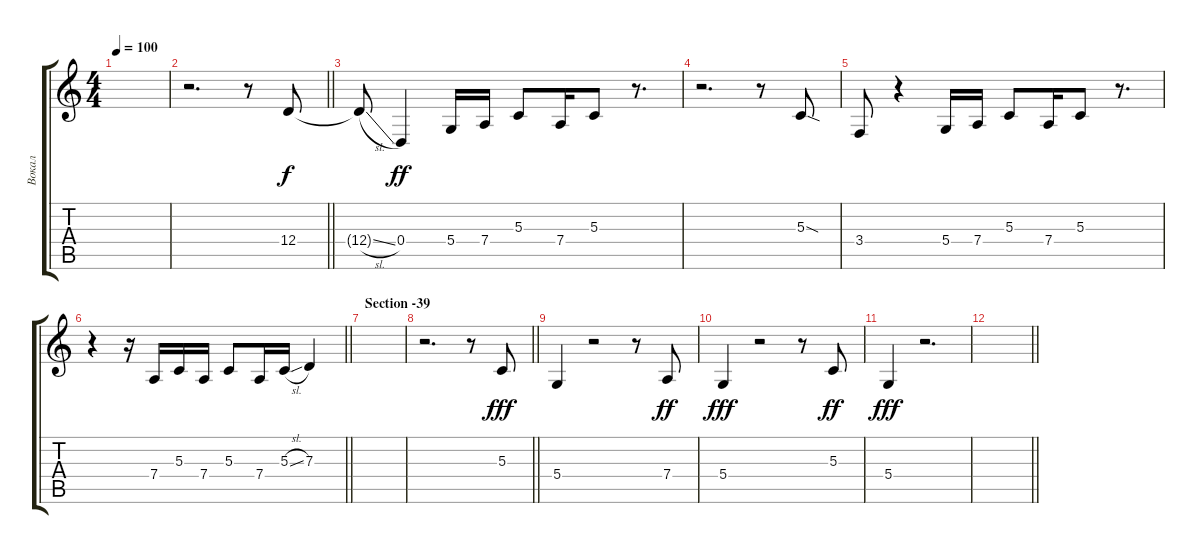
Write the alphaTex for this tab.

\track ("Вокал" "Вокал") {instrument altosax}
\staff {score tabs}
\tuning (E4 B3 G3 D3 A2 D2) {hide}
\ts (4 4)
\tempo 100
\clef g2
\ks c
|
\barLineRight lightlight
r.2{d} r.8 12.4.8 |
12.4{sl t}.8{dy f} 0.4.4{dy ff} 5.4.16 7.4.16 5.3.8 7.4.16 5.3.8 r.8{d} |
r.2{d} r.8 5.3{sod}.8 |
3.4.8 r.4 5.4.16 7.4.16 5.3.8 7.4.16 5.3.8 r.8{d} |
\barLineRight lightlight
r.4 r.16 7.4.16 5.3.16 7.4.16 5.3.8 7.4.16 5.3{sl}.16 7.3.4 |
\section ("" "Section -39")
|
\barLineRight lightlight
r.2{d} r.8 5.3.8{dy fff} |
5.4.4 r.2 r.8 7.4.8{dy ff} |
5.4.4{dy fff} r.2 r.8 5.3.8{dy ff} |
5.4.4{dy fff} r.2{d} |
\barLineRight lightlight
